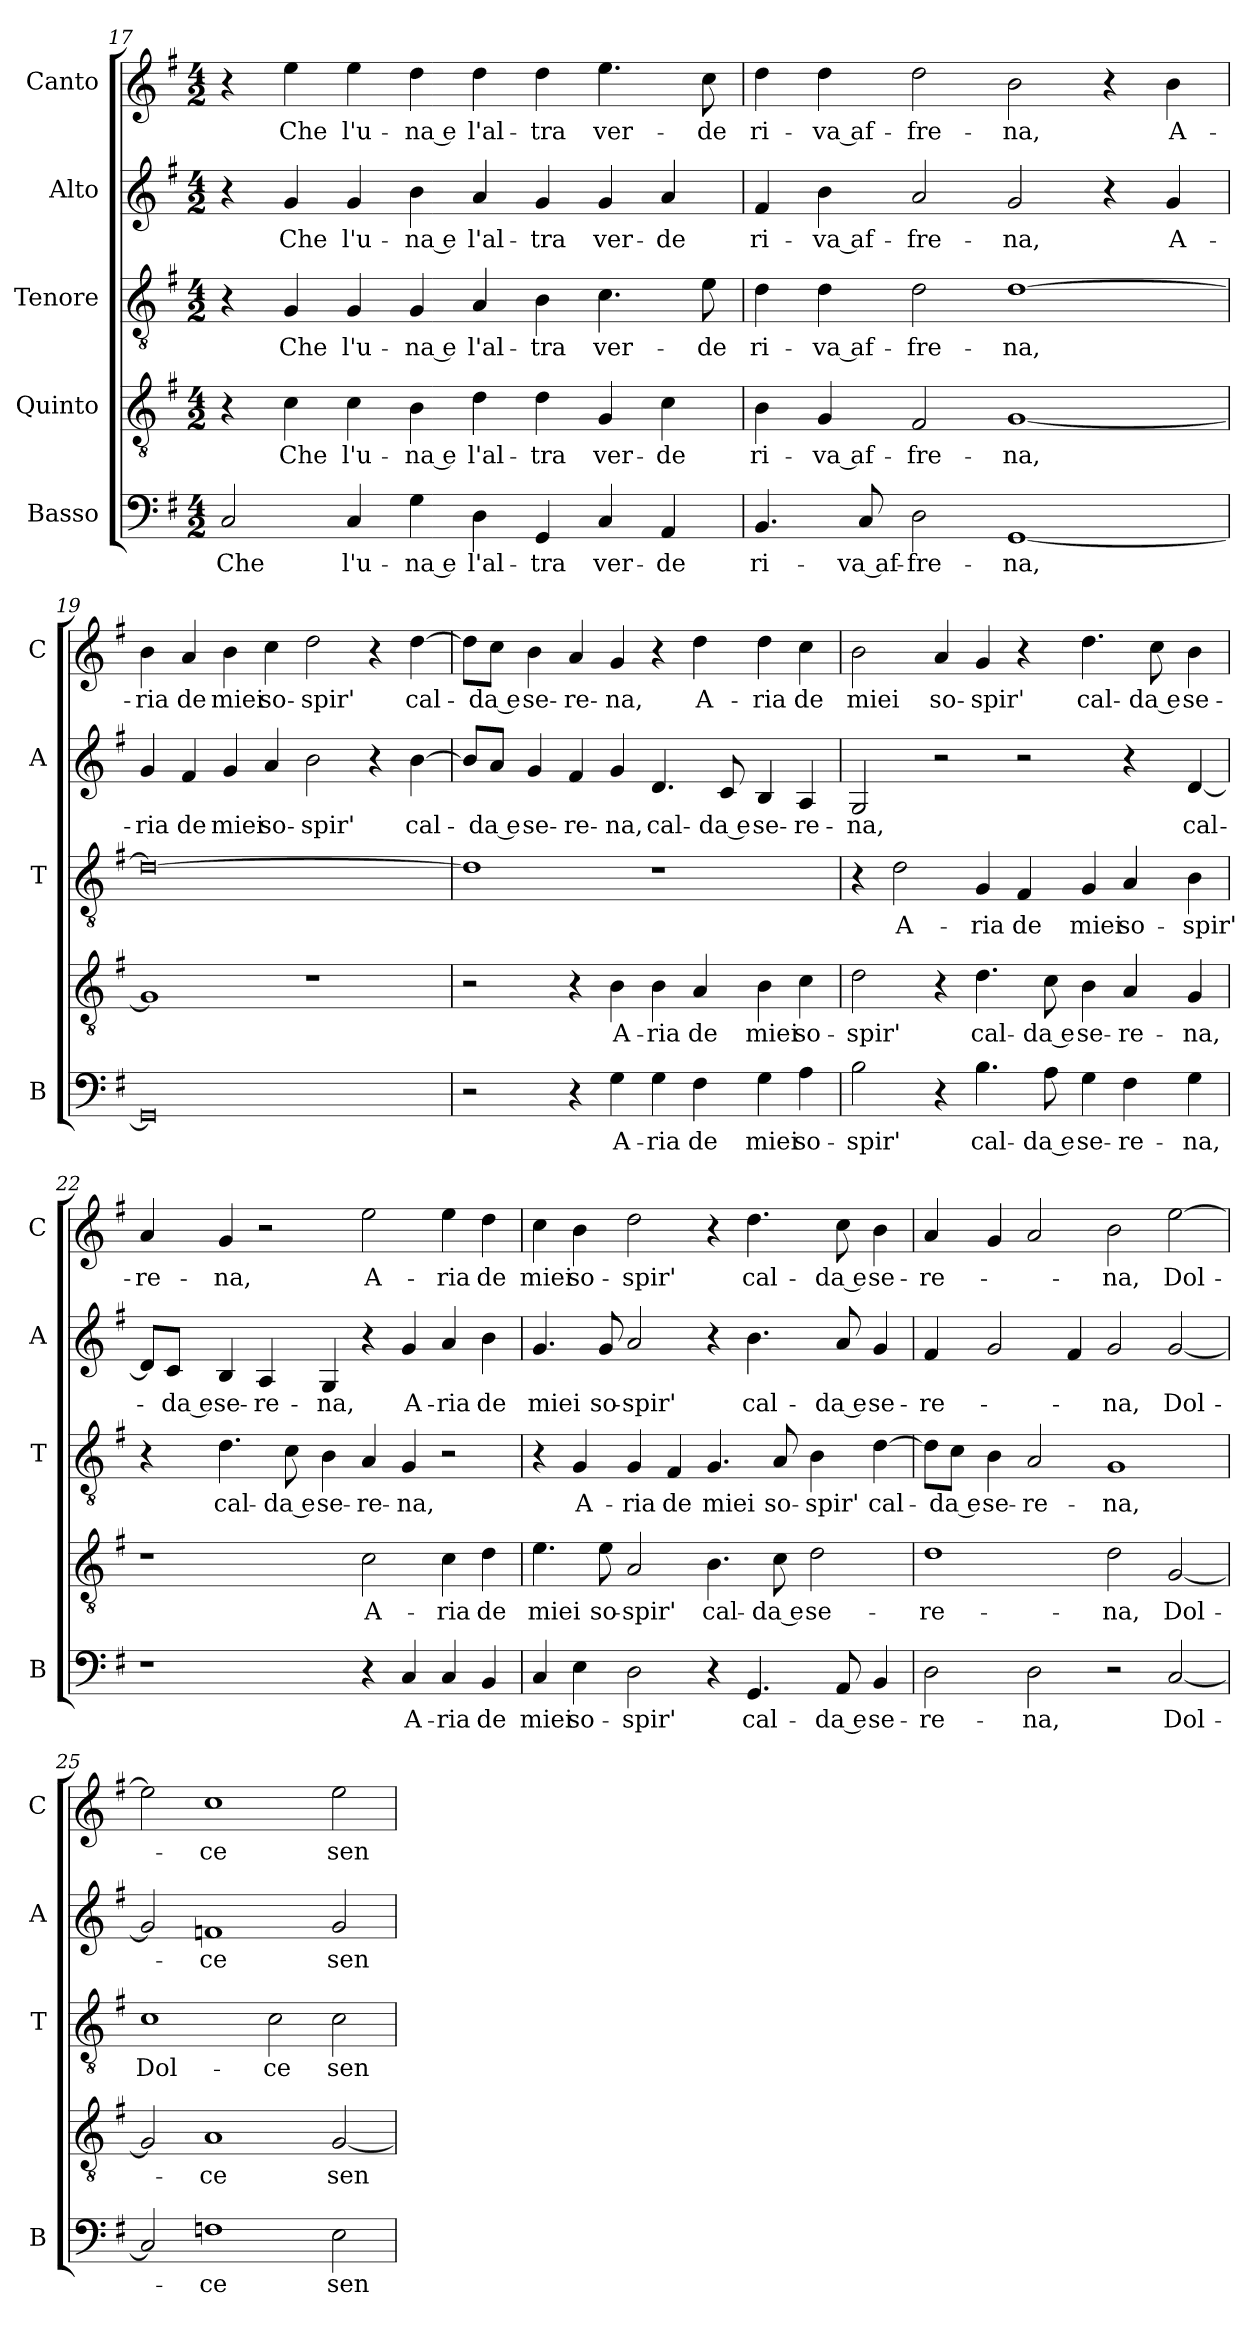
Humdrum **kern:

**kern	**text	**kern	**text	**kern	**text	**kern	**text	**kern	**text
*part5	*part5	*part4	*part4	*part3	*part3	*part2	*part2	*part1	*part1
*staff5	*staff5	*staff4	*staff4	*staff3	*staff3	*staff2	*staff2	*staff1	*staff1
*I"Basso	*	*I"Quinto	*	*I"Tenore	*	*I"Alto	*	*I"Canto	*
*I'B	*	*	*	*I'T	*	*I'A	*	*I'C	*
*clefF4	*	*clefGv2	*	*clefGv2	*	*clefG2	*	*clefG2	*
*k[f#]	*	*k[f#]	*	*k[f#]	*	*k[f#]	*	*k[f#]	*
*G:	*	*G:	*	*G:	*	*G:	*	*G:	*
*M4/2	*	*M4/2	*	*M4/2	*	*M4/2	*	*M4/2	*
=17	=17	=17	=17	=17	=17	=17	=17	=17	=17
!	!LO:LY:b	!	!	!	!	!	!	!	!
2C/	Che	4r	.	4r	.	4r	.	4r	.
!	!	!	!LO:LY:b	!	!LO:LY:b	!	!LO:LY:b	!	!LO:LY:b
.	.	4c\	Che	4G/	Che	4g/	Che	4ee\	Che
!	!LO:LY:b	!	!LO:LY:b	!	!LO:LY:b	!	!LO:LY:b	!	!LO:LY:b
4C/	l'u-	4c\	l'u-	4G/	l'u-	4g/	l'u-	4ee\	l'u-
!	!LO:LY:b	!	!LO:LY:b	!	!LO:LY:b	!	!LO:LY:b	!	!LO:LY:b
4G\	-na e	4B\	-na e	4G/	-na e	4b\	-na e	4dd\	-na e
!	!LO:LY:b	!	!LO:LY:b	!	!LO:LY:b	!	!LO:LY:b	!	!LO:LY:b
4D\	l'al-	4d\	l'al-	4A/	l'al-	4a/	l'al-	4dd\	l'al-
!	!LO:LY:b	!	!LO:LY:b	!	!LO:LY:b	!	!LO:LY:b	!	!LO:LY:b
4GG/	-tra	4d\	-tra	4B\	-tra	4g/	-tra	4dd\	-tra
!	!LO:LY:b	!	!LO:LY:b	!	!LO:LY:b	!	!LO:LY:b	!	!LO:LY:b
4C/	ver-	4G/	ver-	4.c\	ver-	4g/	ver-	4.ee\	ver-
!	!LO:LY:b	!	!LO:LY:b	!	!	!	!LO:LY:b	!	!
4AA/	-de	4c\	-de	.	.	4a/	-de	.	.
!	!	!	!	!	!LO:LY:b	!	!	!	!LO:LY:b
.	.	.	.	8e\	-de	.	.	8cc\	-de
!!LO:PB:g=z
=18	=18	=18	=18	=18	=18	=18	=18	=18	=18
!	!LO:LY:b	!	!LO:LY:b	!	!LO:LY:b	!	!LO:LY:b	!	!LO:LY:b
4.BB/	ri-	4B\	ri-	4d\	ri-	4f#/	ri-	4dd\	ri-
!	!	!	!LO:LY:b	!	!LO:LY:b	!	!LO:LY:b	!	!LO:LY:b
.	.	4G/	-va af-	4d\	-va af-	4b\	-va af-	4dd\	-va af-
!	!LO:LY:b	!	!	!	!	!	!	!	!
8C/	-va af-	.	.	.	.	.	.	.	.
!	!LO:LY:b	!	!LO:LY:b	!	!LO:LY:b	!	!LO:LY:b	!	!LO:LY:b
2D\	-fre-	2F#/	-fre-	2d\	-fre-	2a/	-fre-	2dd\	-fre-
!	!LO:LY:b	!	!LO:LY:b	!	!LO:LY:b	!	!LO:LY:b	!	!LO:LY:b
[1GG	-na,	[1G	-na,	[1d	-na,	2g/	-na,	2b\	-na,
.	.	.	.	.	.	4r	.	4r	.
!	!	!	!	!	!	!	!LO:LY:b	!	!LO:LY:b
.	.	.	.	.	.	4g/	A-	4b\	A-
=19	=19	=19	=19	=19	=19	=19	=19	=19	=19
!	!	!	!	!	!	!	!LO:LY:b	!	!LO:LY:b
0GG]	.	1G]	.	0d_	.	4g/	-ria	4b\	-ria
!	!	!	!	!	!	!	!LO:LY:b	!	!LO:LY:b
.	.	.	.	.	.	4f#/	de	4a/	de
!	!	!	!	!	!	!	!LO:LY:b	!	!LO:LY:b
.	.	.	.	.	.	4g/	miei	4b\	miei
!	!	!	!	!	!	!	!LO:LY:b	!	!LO:LY:b
.	.	.	.	.	.	4a/	so-	4cc\	so-
!	!	!	!	!	!	!	!LO:LY:b	!	!LO:LY:b
.	.	1r	.	.	.	2b\	-spir'	2dd\	-spir'
.	.	.	.	.	.	4r	.	4r	.
!	!	!	!	!	!	!	!LO:LY:b	!	!LO:LY:b
.	.	.	.	.	.	[4b\	cal-	[4dd\	cal-
=20	=20	=20	=20	=20	=20	=20	=20	=20	=20
2r	.	2r	.	1d]	.	8b/L]	.	8dd\L]	.
!	!	!	!	!	!	!	!LO:LY:b	!	!LO:LY:b
.	.	.	.	.	.	8a/J	-da e	8cc\J	-da e
!	!	!	!	!	!	!	!LO:LY:b	!	!LO:LY:b
.	.	.	.	.	.	4g/	se-	4b\	se-
!	!	!	!	!	!	!	!LO:LY:b	!	!LO:LY:b
4r	.	4r	.	.	.	4f#/	-re-	4a/	-re-
!	!LO:LY:b	!	!LO:LY:b	!	!	!	!LO:LY:b	!	!LO:LY:b
4G\	A-	4B\	A-	.	.	4g/	-na,	4g/	-na,
!	!LO:LY:b	!	!LO:LY:b	!	!	!	!LO:LY:b	!	!
4G\	-ria	4B\	-ria	1r	.	4.d/	cal-	4r	.
!	!LO:LY:b	!	!LO:LY:b	!	!	!	!	!	!LO:LY:b
4F#\	de	4A/	de	.	.	.	.	4dd\	A-
!	!	!	!	!	!	!	!LO:LY:b	!	!
.	.	.	.	.	.	8c/	-da e	.	.
!	!LO:LY:b	!	!LO:LY:b	!	!	!	!LO:LY:b	!	!LO:LY:b
4G\	miei	4B\	miei	.	.	4B/	se-	4dd\	-ria
!	!LO:LY:b	!	!LO:LY:b	!	!	!	!LO:LY:b	!	!LO:LY:b
4A\	so-	4c\	so-	.	.	4A/	-re-	4cc\	de
!!LO:LB:g=z
=21	=21	=21	=21	=21	=21	=21	=21	=21	=21
!	!LO:LY:b	!	!LO:LY:b	!	!	!	!LO:LY:b	!	!LO:LY:b
2B\	-spir'	2d\	-spir'	4r	.	2G/	-na,	2b\	miei
!	!	!	!	!	!LO:LY:b	!	!	!	!
.	.	.	.	2d\	A-	.	.	.	.
!	!	!	!	!	!	!	!	!	!LO:LY:b
4r	.	4r	.	.	.	2r	.	4a/	so-
!	!LO:LY:b	!	!LO:LY:b	!	!LO:LY:b	!	!	!	!LO:LY:b
4.B\	cal-	4.d\	cal-	4G/	-ria	.	.	4g/	-spir'
!	!	!	!	!	!LO:LY:b	!	!	!	!
.	.	.	.	4F#/	de	2r	.	4r	.
!	!LO:LY:b	!	!LO:LY:b	!	!	!	!	!	!
8A\	-da e	8c\	-da e	.	.	.	.	.	.
!	!LO:LY:b	!	!LO:LY:b	!	!LO:LY:b	!	!	!	!LO:LY:b
4G\	se-	4B\	se-	4G/	miei	.	.	4.dd\	cal-
!	!LO:LY:b	!	!LO:LY:b	!	!LO:LY:b	!	!	!	!
4F#\	-re-	4A/	-re-	4A/	so-	4r	.	.	.
!	!	!	!	!	!	!	!	!	!LO:LY:b
.	.	.	.	.	.	.	.	8cc\	-da e
!	!LO:LY:b	!	!LO:LY:b	!	!LO:LY:b	!	!LO:LY:b	!	!LO:LY:b
4G\	-na,	4G/	-na,	4B\	-spir'	[4d/	cal-	4b\	se-
=22	=22	=22	=22	=22	=22	=22	=22	=22	=22
!	!	!	!	!	!	!	!	!	!LO:LY:b
1r	.	1r	.	4r	.	8d/L]	.	4a/	-re-
!	!	!	!	!	!	!	!LO:LY:b	!	!
.	.	.	.	.	.	8c/J	-da e	.	.
!	!	!	!	!	!LO:LY:b	!	!LO:LY:b	!	!LO:LY:b
.	.	.	.	4.d\	cal-	4B/	se-	4g/	-na,
!	!	!	!	!	!	!	!LO:LY:b	!	!
.	.	.	.	.	.	4A/	-re-	2r	.
!	!	!	!	!	!LO:LY:b	!	!	!	!
.	.	.	.	8c\	-da e	.	.	.	.
!	!	!	!	!	!LO:LY:b	!	!LO:LY:b	!	!
.	.	.	.	4B\	se-	4G/	-na,	.	.
!	!	!	!LO:LY:b	!	!LO:LY:b	!	!	!	!LO:LY:b
4r	.	2c\	A-	4A/	-re-	4r	.	2ee\	A-
!	!LO:LY:b	!	!	!	!LO:LY:b	!	!LO:LY:b	!	!
4C/	A-	.	.	4G/	-na,	4g/	A-	.	.
!	!LO:LY:b	!	!LO:LY:b	!	!	!	!LO:LY:b	!	!LO:LY:b
4C/	-ria	4c\	-ria	2r	.	4a/	-ria	4ee\	-ria
!	!LO:LY:b	!	!LO:LY:b	!	!	!	!LO:LY:b	!	!LO:LY:b
4BB/	de	4d\	de	.	.	4b\	de	4dd\	de
=23	=23	=23	=23	=23	=23	=23	=23	=23	=23
!	!LO:LY:b	!	!LO:LY:b	!	!	!	!LO:LY:b	!	!LO:LY:b
4C/	miei	4.e\	miei	4r	.	4.g/	miei	4cc\	miei
!	!LO:LY:b	!	!	!	!LO:LY:b	!	!	!	!LO:LY:b
4E\	so-	.	.	4G/	A-	.	.	4b\	so-
!	!	!	!LO:LY:b	!	!	!	!LO:LY:b	!	!
.	.	8e\	so-	.	.	8g/	so-	.	.
!	!LO:LY:b	!	!LO:LY:b	!	!LO:LY:b	!	!LO:LY:b	!	!LO:LY:b
2D\	-spir'	2A/	-spir'	4G/	-ria	2a/	-spir'	2dd\	-spir'
!	!	!	!	!	!LO:LY:b	!	!	!	!
.	.	.	.	4F#/	de	.	.	.	.
!	!	!	!LO:LY:b	!	!LO:LY:b	!	!	!	!
4r	.	4.B\	cal-	4.G/	miei	4r	.	4r	.
!	!LO:LY:b	!	!	!	!	!	!LO:LY:b	!	!LO:LY:b
4.GG/	cal-	.	.	.	.	4.b\	cal-	4.dd\	cal-
!	!	!	!LO:LY:b	!	!LO:LY:b	!	!	!	!
.	.	8c\	-da e	8A/	so-	.	.	.	.
!	!	!	!LO:LY:b	!	!LO:LY:b	!	!	!	!
.	.	2d\	se-	4B\	-spir'	.	.	.	.
!	!LO:LY:b	!	!	!	!	!	!LO:LY:b	!	!LO:LY:b
8AA/	-da e	.	.	.	.	8a/	-da e	8cc\	-da e
!	!LO:LY:b	!	!	!	!LO:LY:b	!	!LO:LY:b	!	!LO:LY:b
4BB/	se-	.	.	[4d\	cal-	4g/	se-	4b\	se-
!!LO:LB:g=z
=24	=24	=24	=24	=24	=24	=24	=24	=24	=24
!	!LO:LY:b	!	!LO:LY:b	!	!	!	!LO:LY:b	!	!LO:LY:b
2D\	-re-	1d	-re-	8d\L]	.	4f#/	-re-	4a/	-re-
!	!	!	!	!	!LO:LY:b	!	!	!	!
.	.	.	.	8c\J	-da e	.	.	.	.
!	!	!	!	!	!LO:LY:b	!	!	!	!
.	.	.	.	4B\	se-	2g/	.	4g/	.
!	!LO:LY:b	!	!	!	!LO:LY:b	!	!	!	!
2D\	-na,	.	.	2A/	-re-	.	.	2a/	.
.	.	.	.	.	.	4f#/	.	.	.
!	!	!	!LO:LY:b	!	!LO:LY:b	!	!LO:LY:b	!	!LO:LY:b
2r	.	2d\	-na,	1G	-na,	2g/	-na,	2b\	-na,
!	!LO:LY:b	!	!LO:LY:b	!	!	!	!LO:LY:b	!	!LO:LY:b
[2C/	Dol-	[2G/	Dol-	.	.	[2g/	Dol-	[2ee\	Dol-
=25	=25	=25	=25	=25	=25	=25	=25	=25	=25
!	!	!	!	!	!LO:LY:b	!	!	!	!
2C/]	.	2G/]	.	1c	Dol-	2g/]	.	2ee\]	.
!	!LO:LY:b	!	!LO:LY:b	!	!	!	!LO:LY:b	!	!LO:LY:b
1Fn	-ce	1A	-ce	.	.	1fn	-ce	1cc	-ce
!	!	!	!	!	!LO:LY:b	!	!	!	!
.	.	.	.	2c\	-ce	.	.	.	.
!	!LO:LY:b	!	!LO:LY:b	!	!LO:LY:b	!	!LO:LY:b	!	!LO:LY:b
2E\	sen-	[2G/	sen-	2c\	sen-	2g/	sen-	2ee\	sen-
=	=	=	=	=	=	=	=	=	=
*-	*-	*-	*-	*-	*-	*-	*-	*-	*-
